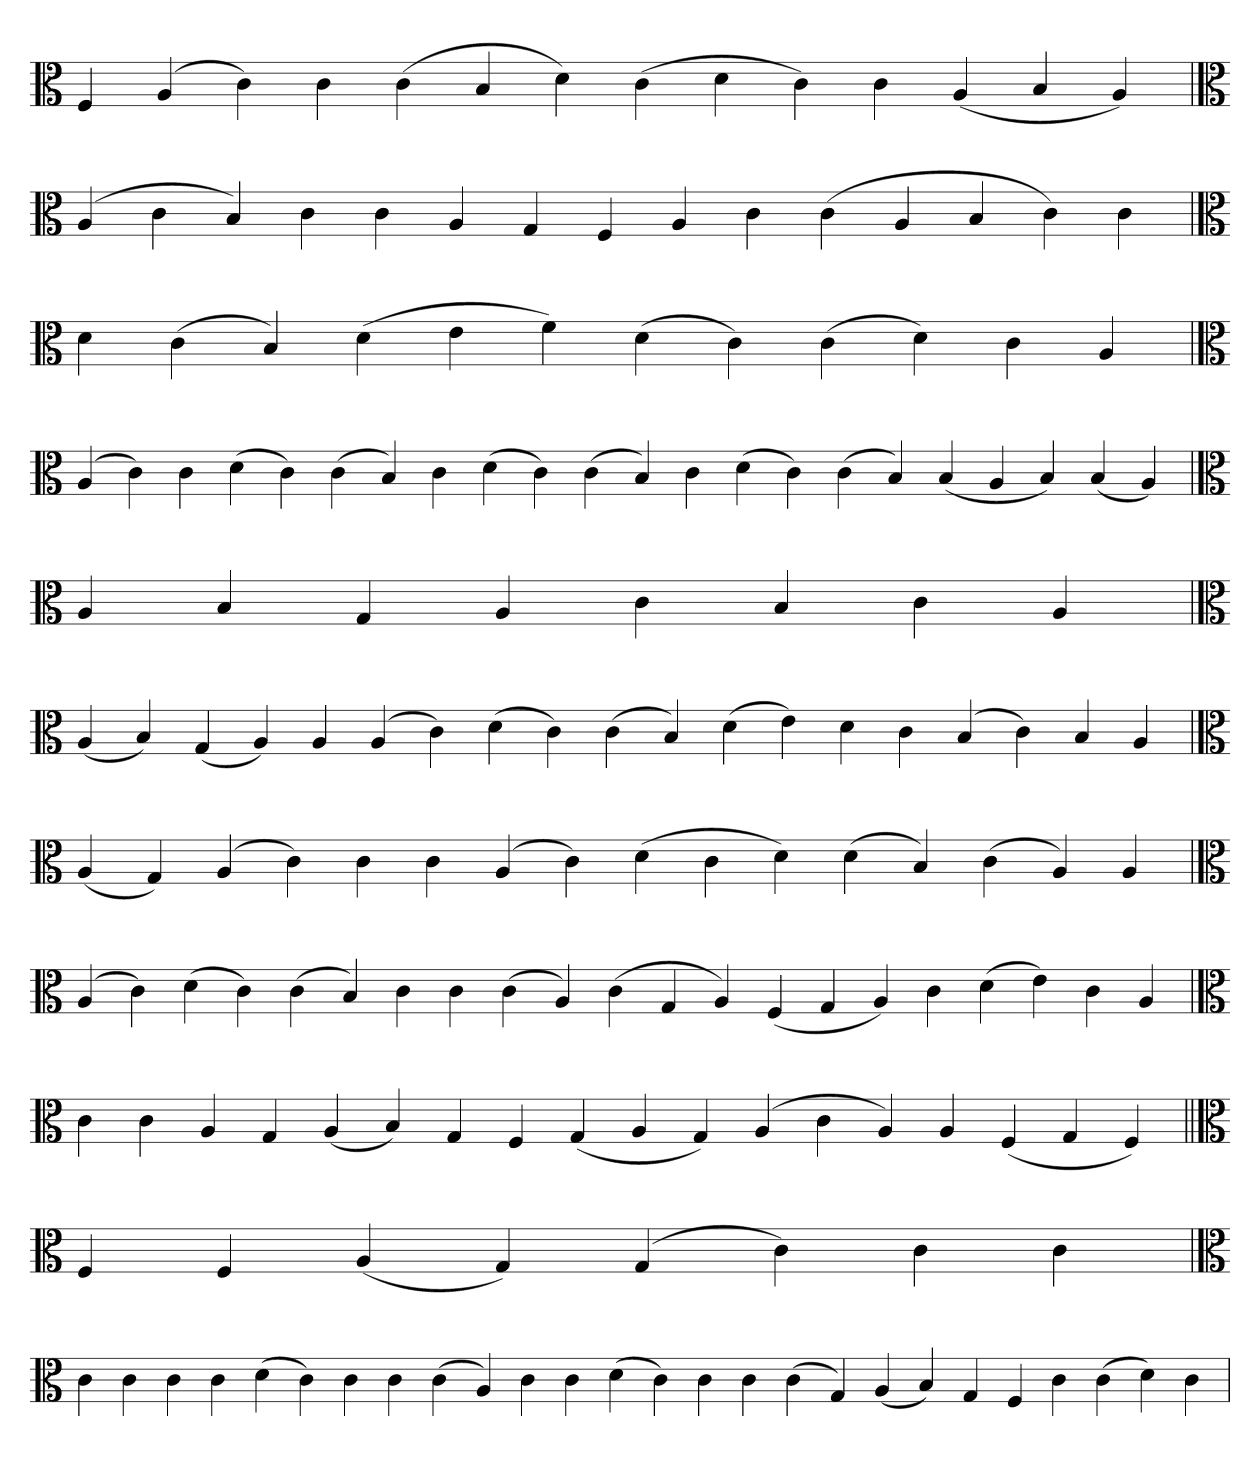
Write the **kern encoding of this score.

**kern
*part1
*staff1
*clefC3
=
4F
(4A
4c)
4c
(4c
4B
4d)
(4c
4d
4c)
4c
(4A
4B
4A)
=`
*clefC3
(4A
4c
4B)
4c
4c
4A
4G
4F
4A
4c
(4c
4A
4B
4c)
4c
=`
*clefC3
4d
(4c
4B)
(4d
4e
4f)
(4d
4c)
(4c
4d)
4c
4A
='
*clefC3
(4A
4c)
4c
(4d
4c)
(4c
4B)
4c
(4d
4c)
(4c
4B)
4c
(4d
4c)
(4c
4B)
(4B
4A
4B)
(4B
4A)
=
*clefC3
4A
4B
4G
4A
4c
4B
4c
4A
=`
*clefC3
(4A
4B)
(4G
4A)
4A
(4A
4c)
(4d
4c)
(4c
4B)
(4d
4e)
4d
4c
(4B
4c)
4B
4A
='
*clefC3
(4A
4G)
(4A
4c)
4c
4c
(4A
4c)
(4d
4c
4d)
(4d
4B)
(4c
4A)
4A
=`
*clefC3
(4A
4c)
(4d
4c)
(4c
4B)
4c
4c
(4c
4A)
(4c
4G
4A)
(4F
4G
4A)
4c
(4d
4e)
4c
4A
=`
*clefC3
4c
4c
4A
4G
(4A
4B)
4G
4F
(4G
4A
4G)
(4A
4c
4A)
4A
(4F
4G
4F)
=||
*clefC3
4F
4F
(4A
4G)
(4G
4c)
4c
4c
=`
*clefC3
4c
4c
4c
4c
(4d
4c)
4c
4c
(4c
4A)
4c
4c
(4d
4c)
4c
4c
(4c
4G)
(4A
4B)
4G
4F
4c
(4c
4d)
4c
='
*-
